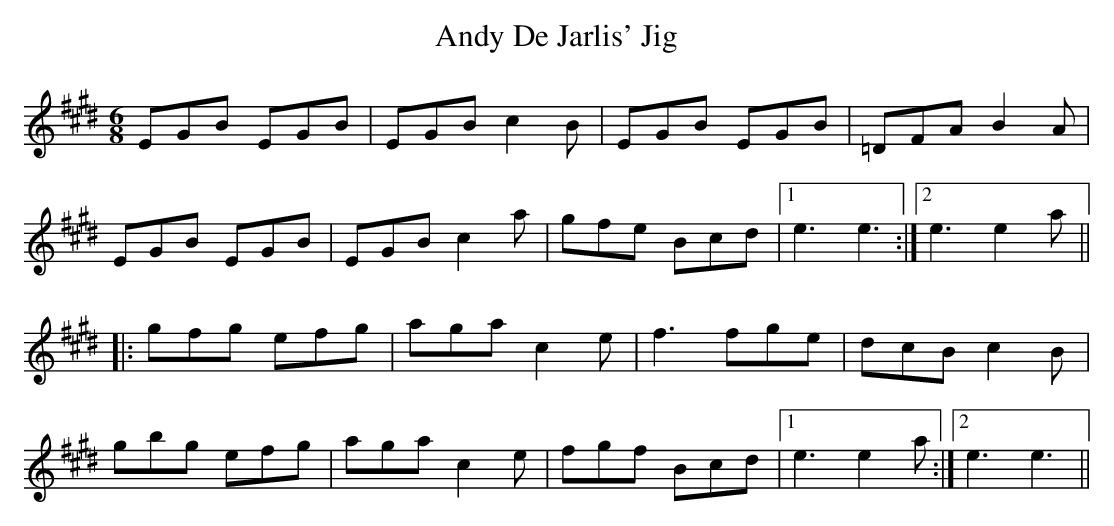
X:1
T:Andy De Jarlis' Jig
M:6/8
K:E
EGB EGB|EGB c2B|EGB EGB|=DFA B2A|
EGB EGB|EGB c2a|gfe Bcd|1 e3 e3:|2 e3 e2a||
|:gfg efg|aga c2e|f3 fge|dcB c2B|
gbg efg|aga c2e|fgf Bcd|1 e3 e2a:|2 e3 e3||
